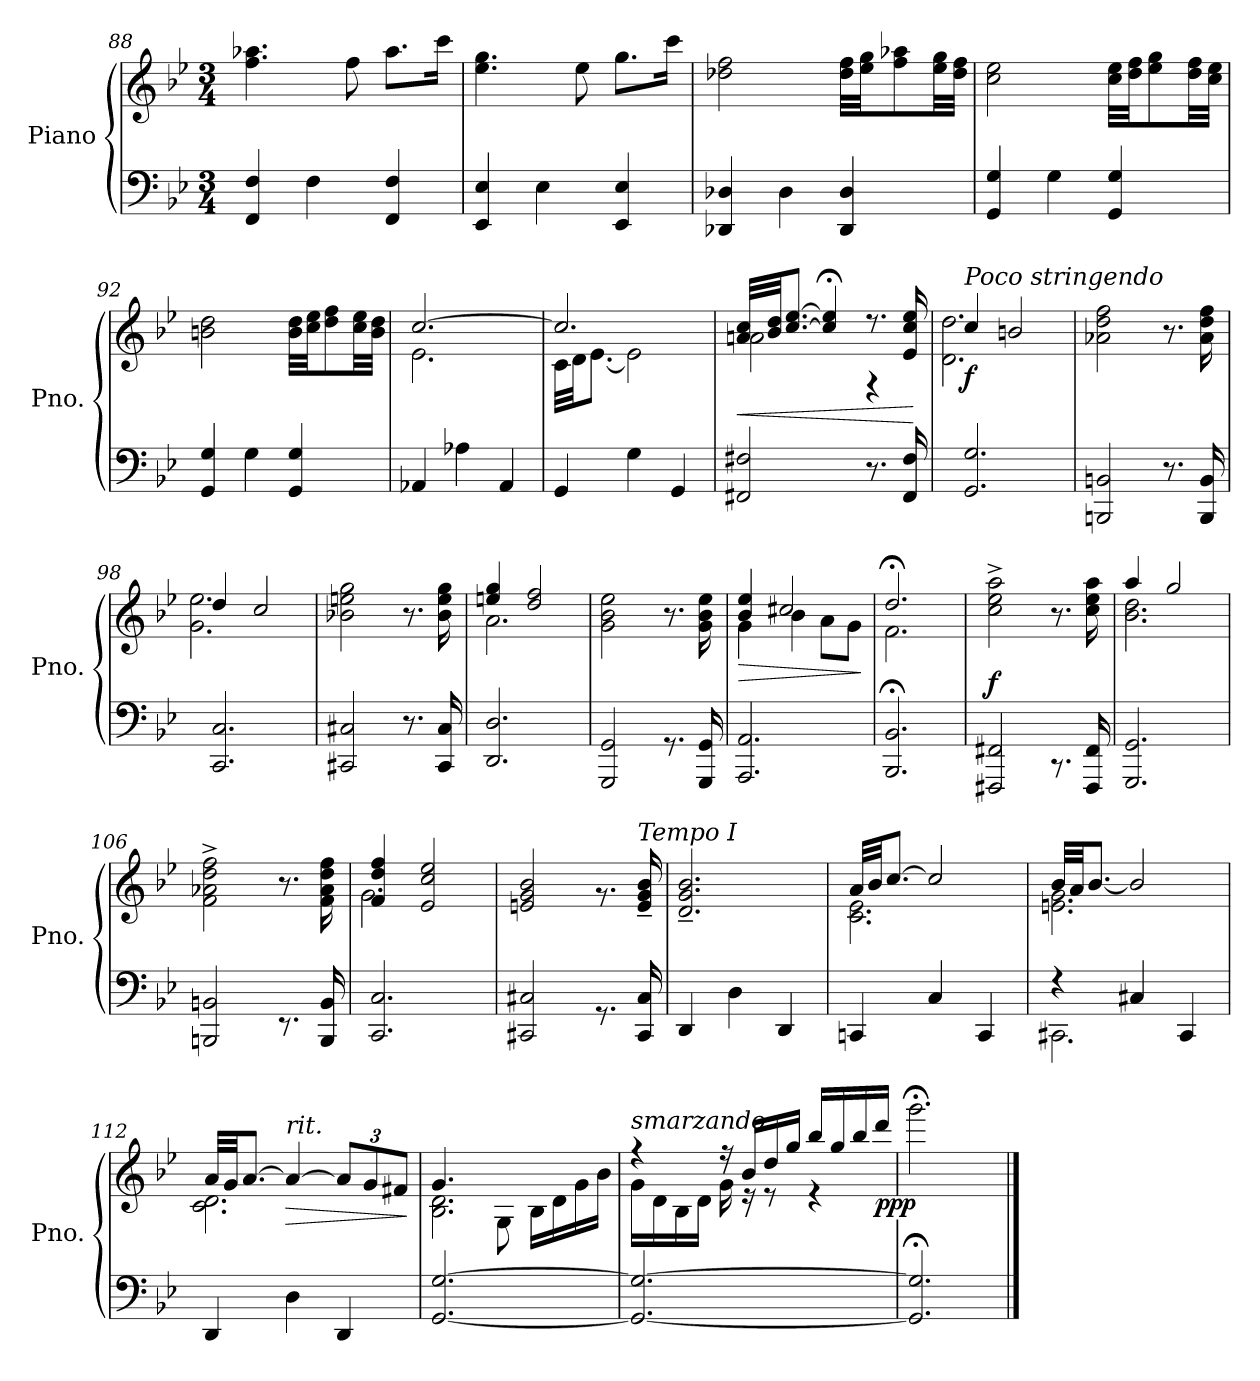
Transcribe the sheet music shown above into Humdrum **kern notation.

**kern	**kern	**dynam
*part1	*part1	*part1
*staff2	*staff1	*staff1/2
*I"Piano	*	*
*I'Pno.	*	*
!!LO:PB:g=z
*clefF4	*clefG2	*
*k[b-e-]	*k[b-e-]	*
*M3/4	*M3/4	*
=88	=88	=88
4FF/ 4F/	4.ff\ 4.aa-X\	.
4F\	.	.
.	8ff\	.
4FF/ 4F/	8.aa-\L	.
.	16ccc\Jk	.
=89	=89	=89
4EE-/ 4E-/	4.ee-\ 4.gg\	.
4E-\	.	.
.	8ee-\	.
4EE-/ 4E-/	8.gg\L	.
.	16ccc\Jk	.
=90	=90	=90
4DD-X/ 4D-X/	2dd-X\ 2ff\	.
4D-\	.	.
4DD-/ 4D-/	32dd-\ 32ff\LLL	.
.	32ee-\ 32gg\JJ	.
.	8ff\ 8aa-X\	.
.	32ee-\ 32gg\LL	.
.	32dd-\ 32ff\JJJ	.
=91	=91	=91
4GG/ 4G/	2cc\ 2ee-\	.
4G\	.	.
4GG/ 4G/	32cc\ 32ee-\LLL	.
.	32dd\ 32ff\JJ	.
.	8ee-\ 8gg\	.
.	32dd\ 32ff\LL	.
.	32cc\ 32ee-\JJJ	.
=92	=92	=92
4GG/ 4G/	2bn\ 2dd\	.
4G\	.	.
4GG/ 4G/	32b\ 32dd\LLL	.
.	32cc\ 32ee-\JJ	.
.	8dd\ 8ff\	.
.	32cc\ 32ee-\LL	.
.	32b\ 32dd\JJJ	.
=93	=93	=93
*	*^	*
4AA-X/	[2.cc/	2.e-\	.
4A-X\	.	.	.
4AA-/	.	.	.
!!LO:LB:g=z	!!
=94	=94	=94	=94
4GG/	2.cc/]	32c\LLL	.
.	.	32d\JJ	.
.	.	[8.e-\J	.
4G\	.	2e-\]	.
4GG/	.	.	.
=95	=95	=95	=95
!	!	!	!LO:HP:b
2FF#X/ 2F#X/	32a/ 32cc/LLL	2an\	<
.	32b-/ 32dd/JJ	.	.
.	[8.cc/ [8.ee-/J	.	.
.	4cc/];< 4ee-/];<	.	.
8.r	8.r	4r	.
16FF#/ 16F#/	16e-/ 16cc/ 16ee-/	.	.
*	*v	*v	*
.	.	[
=96	=96	=96
*	*^	*
!	!LO:TX:a:i:t=Poco stringendo	!	!
!	!	!	!LO:DY:b
2.GG/ 2.G/	4cc/	2.d\ 2.dd\	f
.	2bn/	.	.
*	*v	*v	*
=97	=97	=97
2BBBn/ 2BBn/	2a-X\ 2dd\ 2ff\	.
8.r	8.r	.
16BBB/ 16BB/	16a-\ 16dd\ 16ff\	.
=98	=98	=98
*	*^	*
2.CC/ 2.C/	4dd/	2.g\ 2.ee-\	.
.	2cc/	.	.
*	*v	*v	*
=99	=99	=99
2CC#X/ 2C#X/	2b-X\ 2een\ 2gg\	.
8.r	8.r	.
16CC#/ 16C#/	16b-\ 16ee\ 16gg\	.
=100	=100	=100
*	*^	*
2.DD/ 2.D/	4een/ 4gg/	2.a\	.
.	2dd/ 2ff/	.	.
*	*v	*v	*
!!LO:LB:g=z
=101	=101	=101
2GGG/ 2GG/	2g\ 2b-\ 2ee-\	.
8.rGG	8.r	.
16GGG/ 16GG/	16g\ 16b-\ 16ee-\	.
=102	=102	=102
!	!LO:TX:a:i:t=rit.	!
!	!	!LO:HP:b
*	*^	*
2.AAA/ 2.AA/	4b-/ 4ee-/	4g\	>
.	2cc#X/	4b-\	.
.	.	8a\L	.
.	.	8g\J	.
*	*v	*v	*
.	.	]
=103	=103	=103
*	*^	*
2.BBB-/;< 2.BB-/;<	2.dd;</	2.f\	.
=104	=104	=104	=104
!	!LO:TX:a:i:t=a tempo	!	!
!	!	!	!LO:DY:a=2
*	*v	*v	*
2FFF#X/ 2FF#X/	2cc\^ 2ee-\^ 2aa\^	f
8.rCC	8.r	.
16FFF#/ 16FF#/	16cc\ 16ee-\ 16aa\	.
=105	=105	=105
*	*^	*
2.GGG/ 2.GG/	4aa/	2.b-\ 2.dd\	.
.	2gg/	.	.
*	*v	*v	*
=106	=106	=106
2BBBn/ 2BBn/	2f\^ 2a-X\^ 2dd\^ 2ff\^	.
8.rEE	8.r	.
16BBB/ 16BB/	16f\ 16a-\ 16dd\ 16ff\	.
=107	=107	=107
*	*^	*
2.CC/ 2.C/	4f/ 4dd/ 4ff/	2.g\	.
.	2e-/ 2cc/ 2ee-/	.	.
*	*v	*v	*
=108	=108	=108
2CC#X/ 2C#X/	2en/ 2g/ 2b-/	.
8.rGG	8.rg	.
!	!LO:TX:a:i:t=Tempo I	!
16CC#/ 16C#/	16e/~ 16g/~ 16b-/~	.
=109	=109	=109
4DD/	2.d/~ 2.g/~ 2.b-/~	.
4D\	.	.
4DD/	.	.
!!LO:LB:g=z
=110	=110	=110
*	*^	*
4CCn/	32a/LLL	2.c\ 2.e-\	.
.	32b-/JJ	.	.
.	[8.cc/J	.	.
4C/	2cc/]	.	.
4CC/	.	.	.
=111	=111	=111	=111
*^	*	*	*
4r	2.CC#X\	2.en\ 2.g\	32b-/LLL	.
.	.	.	32a/JJ	.
.	.	.	[8.b-/J	.
4C#X/	.	.	2b-/]	.
4CC#/	.	.	.	.
*v	*v	*	*	*
=112	=112	=112	=112
4DD/	32a/LLL	2.c\ 2.d\	.
.	32g/JJ	.	.
.	[8.a/J	.	.
!	!LO:TX:a:i:t=rit.	!	!
!	!	!	!LO:HP:b
4D\	4a/_	.	>
*	*Xbrackettup	*	*
4DD/	12a/L]	.	.
.	12g/	.	.
.	12f#X/J	.	.
*	*v	*v	*
.	.	]
=113	=113	=113
*	*^	*
[2.GG/ [2.G/	4.g/	2.B-\ 2.d\	.
.	8G\	.	.
.	16B-\LL	.	.
.	16d\	.	.
.	16g\	.	.
.	16b-\JJ	.	.
!!LO:LB:g=z	!!
=114	=114	=114	=114
!	!LO:TX:a:i:t=smarzando.	!	!
2.GG/_ 2.G/_	4r	16g\LL	.
.	.	16d\	.
.	.	16B-\	.
.	.	16d\JJ	.
.	16r	16g\	.
.	16b-/LL	16r	.
.	16dd/	8r	.
.	16gg/JJ	.	.
.	16bb-/LL	4r	.
.	16gg/	.	.
.	16bb-/	.	.
!	!	!	!LO:DY:b
.	16ddd/JJ	.	ppp
*	*v	*v	*
=115	=115	=115
2.GG/];< 2.G/];<	2.ggg;<\	.
==	==	==
*-	*-	*-
